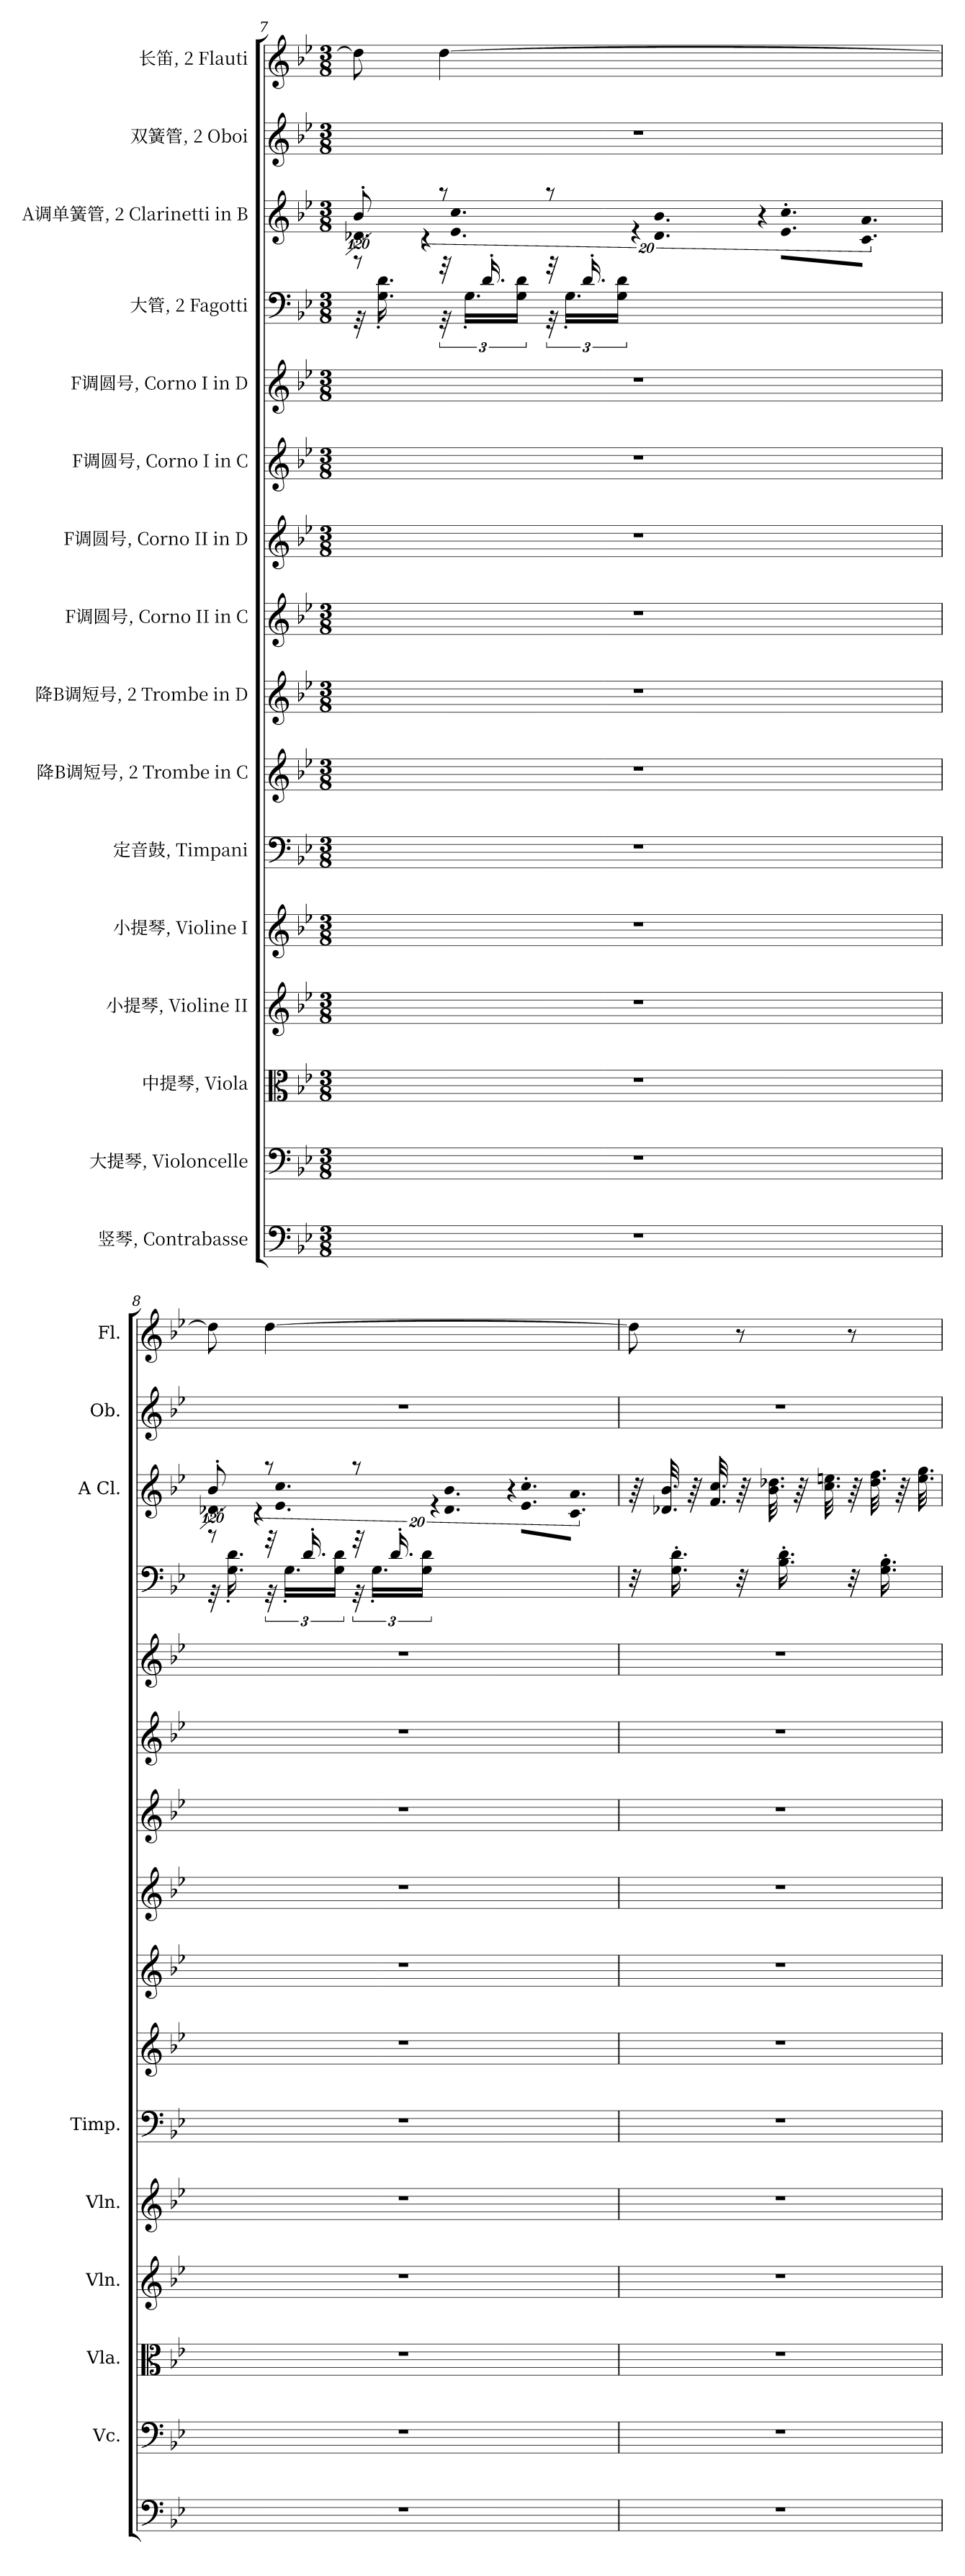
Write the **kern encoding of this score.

**kern	**kern	**kern	**kern	**kern	**kern	**kern	**kern	**kern	**kern	**kern	**kern	**kern	**kern	**kern	**kern
*part16	*part15	*part14	*part13	*part12	*part11	*part10	*part9	*part8	*part7	*part6	*part5	*part4	*part3	*part2	*part1
*staff16	*staff15	*staff14	*staff13	*staff12	*staff11	*staff10	*staff9	*staff8	*staff7	*staff6	*staff5	*staff4	*staff3	*staff2	*staff1
*I"竖琴, Contrabasse	*I"大提琴, Violoncelle	*I"中提琴, Viola	*I"小提琴, Violine II	*I"小提琴, Violine I	*I"定音鼓, Timpani	*I"降B调短号, 2 Trombe in C	*I"降B调短号, 2 Trombe in D	*I"F调圆号, Corno II in C	*I"F调圆号, Corno II in D	*I"F调圆号, Corno I in C	*I"F调圆号, Corno I in D	*I"大管, 2 Fagotti	*I"A调单簧管, 2 Clarinetti in B	*I"双簧管, 2 Oboi	*I"长笛, 2 Flauti
*	*I'Vc.	*I'Vla.	*I'Vln.	*I'Vln.	*I'Timp.	*	*	*	*	*	*	*	*I'A Cl.	*I'Ob.	*I'Fl.
!!LO:PB:g=z
*clefF4	*clefF4	*clefC3	*clefG2	*clefG2	*clefF4	*clefG2	*clefG2	*clefG2	*clefG2	*clefG2	*clefG2	*clefF4	*clefG2	*clefG2	*clefG2
*	*	*	*	*	*	*ITrd1c2	*ITrd1c2	*ITrd4c7	*ITrd4c7	*ITrd4c7	*ITrd4c7	*	*ITrd2c3	*	*
*k[b-e-]	*k[b-e-]	*k[b-e-]	*k[b-e-]	*k[b-e-]	*k[b-e-]	*k[b-e-a-d-]	*k[b-e-a-d-]	*k[b-e-a-]	*k[b-e-a-]	*k[b-e-a-]	*k[b-e-a-]	*k[b-e-]	*k[f#]	*k[b-e-]	*k[b-e-]
*M3/8	*M3/8	*M3/8	*M3/8	*M3/8	*M3/8	*M3/8	*M3/8	*M3/8	*M3/8	*M3/8	*M3/8	*M3/8	*M3/8	*M3/8	*M3/8
*MM117	*MM117	*MM117	*MM117	*MM117	*MM117	*MM117	*MM117	*MM117	*MM117	*MM117	*MM117	*MM117	*MM117	*MM117	*MM117
=7	=7	=7	=7	=7	=7	=7	=7	=7	=7	=7	=7	=7	=7	=7	=7
*	*	*	*	*	*	*	*	*	*	*	*	*^	*^	*	*
!	!	!	!	!	!	!	!	!	!	!	!	!	!	!	!LO:N:vis=16.	!	!
4.r	4.r	4.r	4.r	4.r	4.r	4.r	4.r	4.r	4.r	4.r	4.r	8r	32r	8g'/	960%103B-X\	4.r	8dd\]
.	.	.	.	.	.	.	.	.	.	.	.	.	16.G\' 16.d\'	.	.	.	.
!	!	!	!	!	!	!	!	!	!	!	!	!	!	!	!LO:N:vis=64.	!	!
.	.	.	.	.	.	.	.	.	.	.	.	.	.	.	640%17r	.	.
*	*	*	*	*	*	*	*	*	*	*	*	*	*	*	*	*	*MM127
.	.	.	.	.	.	.	.	.	.	.	.	32r	48r	8r	.	.	[4dd\
!	!	!	!	!	!	!	!	!	!	!	!	!	!	!	!LO:N:vis=32.	!	!
.	.	.	.	.	.	.	.	.	.	.	.	.	.	.	1920%103c\ 1920%103a\	.	.
.	.	.	.	.	.	.	.	.	.	.	.	.	24.G'\LL	.	.	.	.
.	.	.	.	.	.	.	.	.	.	.	.	16.d'/	.	.	.	.	.
!	!	!	!	!	!	!	!	!	!	!	!	!	!	!	!LO:N:vis=64.	!	!
.	.	.	.	.	.	.	.	.	.	.	.	.	.	.	640%17r	.	.
.	.	.	.	.	.	.	.	.	.	.	.	.	24G\ 24d\JJ	.	.	.	.
!	!	!	!	!	!	!	!	!	!	!	!	!	!	!	!LO:N:vis=32.	!	!
.	.	.	.	.	.	.	.	.	.	.	.	.	.	.	640%17B-\ 640%17g\	.	.
.	.	.	.	.	.	.	.	.	.	.	.	.	.	.	1920ryy	.	.
!	!	!	!	!	!	!	!	!	!	!	!	!	!	!	!LO:N:vis=64.	!	!
.	.	.	.	.	.	.	.	.	.	.	.	.	.	.	640%17r	.	.
.	.	.	.	.	.	.	.	.	.	.	.	32r	48r	8r	.	.	.
!	!	!	!	!	!	!	!	!	!	!	!	!	!	!	!LO:N:vis=32.	!	!
.	.	.	.	.	.	.	.	.	.	.	.	.	.	.	1920%103c\' 1920%103a\'LLL	.	.
.	.	.	.	.	.	.	.	.	.	.	.	.	24.G'\LL	.	.	.	.
.	.	.	.	.	.	.	.	.	.	.	.	16.d'/	.	.	.	.	.
!	!	!	!	!	!	!	!	!	!	!	!	!	!	!	!LO:N:vis=32.	!	!
.	.	.	.	.	.	.	.	.	.	.	.	.	.	.	1920%103A\ 1920%103f#\JJJ	.	.
.	.	.	.	.	.	.	.	.	.	.	.	.	24G\ 24d\JJ	.	.	.	.
=8	=8	=8	=8	=8	=8	=8	=8	=8	=8	=8	=8	=8	=8	=8	=8	=8	=8
*	*	*	*	*	*	*	*	*	*	*	*	*	*	*	*	*	*MM113
!	!	!	!	!	!	!	!	!	!	!	!	!	!	!	!LO:N:vis=16.	!	!
4.r	4.r	4.r	4.r	4.r	4.r	4.r	4.r	4.r	4.r	4.r	4.r	8r	32r	8g'/	960%103B-X\	4.r	8dd\]
.	.	.	.	.	.	.	.	.	.	.	.	.	16.G\' 16.d\'	.	.	.	.
!	!	!	!	!	!	!	!	!	!	!	!	!	!	!	!LO:N:vis=64.	!	!
.	.	.	.	.	.	.	.	.	.	.	.	.	.	.	640%17r	.	.
*	*	*	*	*	*	*	*	*	*	*	*	*	*	*	*	*	*MM122
.	.	.	.	.	.	.	.	.	.	.	.	32r	48r	8r	.	.	[4dd\
!	!	!	!	!	!	!	!	!	!	!	!	!	!	!	!LO:N:vis=32.	!	!
.	.	.	.	.	.	.	.	.	.	.	.	.	.	.	1920%103c\ 1920%103a\	.	.
.	.	.	.	.	.	.	.	.	.	.	.	.	24.G'\LL	.	.	.	.
.	.	.	.	.	.	.	.	.	.	.	.	16.d'/	.	.	.	.	.
!	!	!	!	!	!	!	!	!	!	!	!	!	!	!	!LO:N:vis=64.	!	!
.	.	.	.	.	.	.	.	.	.	.	.	.	.	.	640%17r	.	.
.	.	.	.	.	.	.	.	.	.	.	.	.	24G\ 24d\JJ	.	.	.	.
!	!	!	!	!	!	!	!	!	!	!	!	!	!	!	!LO:N:vis=32.	!	!
.	.	.	.	.	.	.	.	.	.	.	.	.	.	.	640%17B-\ 640%17g\	.	.
.	.	.	.	.	.	.	.	.	.	.	.	.	.	.	1920ryy	.	.
!	!	!	!	!	!	!	!	!	!	!	!	!	!	!	!LO:N:vis=64.	!	!
.	.	.	.	.	.	.	.	.	.	.	.	.	.	.	640%17r	.	.
.	.	.	.	.	.	.	.	.	.	.	.	32r	48r	8r	.	.	.
!	!	!	!	!	!	!	!	!	!	!	!	!	!	!	!LO:N:vis=32.	!	!
.	.	.	.	.	.	.	.	.	.	.	.	.	.	.	1920%103c\' 1920%103a\'LLL	.	.
.	.	.	.	.	.	.	.	.	.	.	.	.	24.G'\LL	.	.	.	.
.	.	.	.	.	.	.	.	.	.	.	.	16.d'/	.	.	.	.	.
!	!	!	!	!	!	!	!	!	!	!	!	!	!	!	!LO:N:vis=32.	!	!
.	.	.	.	.	.	.	.	.	.	.	.	.	.	.	1920%103A\ 1920%103f#\JJJ	.	.
.	.	.	.	.	.	.	.	.	.	.	.	.	24G\ 24d\JJ	.	.	.	.
*	*	*	*	*	*	*	*	*	*	*	*	*v	*v	*	*	*	*
*	*	*	*	*	*	*	*	*	*	*	*	*	*v	*v	*	*
!!LO:PB:g=z
=9	=9	=9	=9	=9	=9	=9	=9	=9	=9	=9	=9	=9	=9	=9	=9
*	*	*	*	*	*	*	*	*	*	*	*	*	*	*	*MM120
4.r	4.r	4.r	4.r	4.r	4.r	4.r	4.r	4.r	4.r	4.r	4.r	32r	64r	4.r	8dd\]
.	.	.	.	.	.	.	.	.	.	.	.	.	32.B-X/ 32.g/	.	.
.	.	.	.	.	.	.	.	.	.	.	.	16.G\' 16.d\'	.	.	.
.	.	.	.	.	.	.	.	.	.	.	.	.	64r	.	.
.	.	.	.	.	.	.	.	.	.	.	.	.	32.d/ 32.a/	.	.
.	.	.	.	.	.	.	.	.	.	.	.	32r	64r	.	8r
.	.	.	.	.	.	.	.	.	.	.	.	.	32.g\ 32.b-X\	.	.
.	.	.	.	.	.	.	.	.	.	.	.	16.B-\' 16.d\'	.	.	.
.	.	.	.	.	.	.	.	.	.	.	.	.	64r	.	.
.	.	.	.	.	.	.	.	.	.	.	.	.	32.a\ 32.cc#X\	.	.
.	.	.	.	.	.	.	.	.	.	.	.	32r	64r	.	8r
.	.	.	.	.	.	.	.	.	.	.	.	.	32.b-\ 32.dd\	.	.
.	.	.	.	.	.	.	.	.	.	.	.	16.G\' 16.B-\'	.	.	.
.	.	.	.	.	.	.	.	.	.	.	.	.	64r	.	.
.	.	.	.	.	.	.	.	.	.	.	.	.	32.cc#\ 32.ee\	.	.
=	=	=	=	=	=	=	=	=	=	=	=	=	=	=	=
*-	*-	*-	*-	*-	*-	*-	*-	*-	*-	*-	*-	*-	*-	*-	*-
